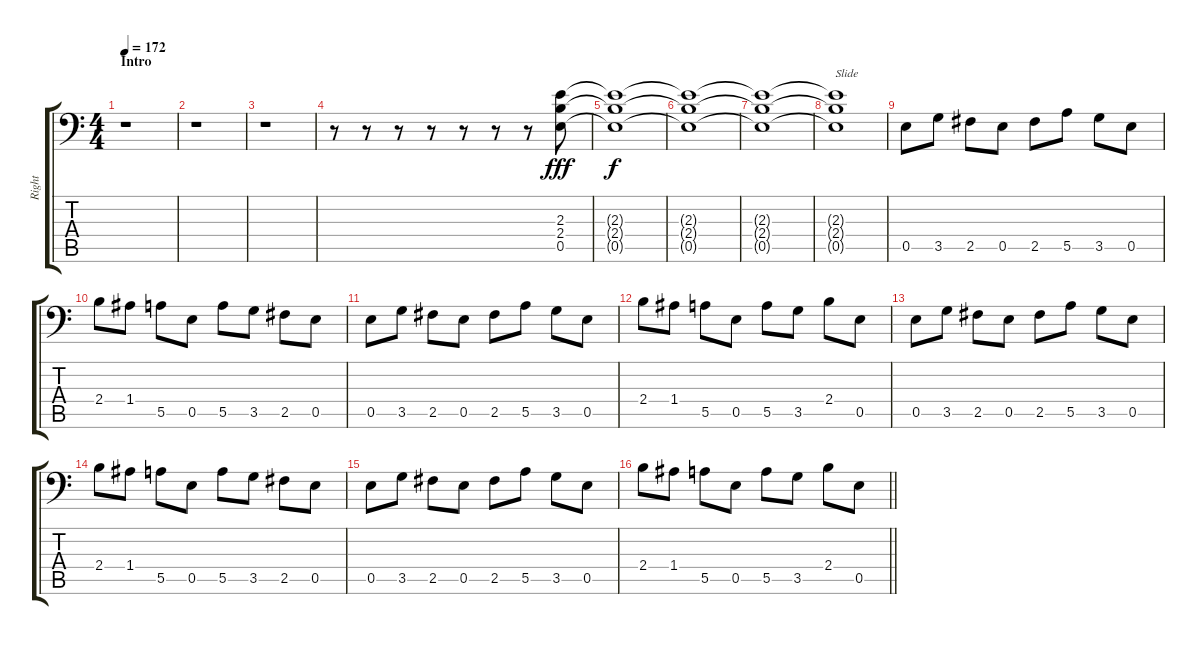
\track ("Right" "Right") {instrument distortionguitar}
\staff {score tabs}
\tuning (B3 Gb3 D3 A2 E2 A1) {hide}
\ts (4 4)
\section ("" "Intro")
\tempo 172
\clef f4
\ks c
r.1{dy fff instrument distortionguitar} |
r.1 |
r.1 |
r.8 r.8 r.8 r.8 r.8 r.8 r.8 (2.3 2.4 0.5).8 |
(2.3{t} 2.4{t} 0.5{t}).1{dy f} |
(2.3{t} 2.4{t} 0.5{t}).1 |
(2.3{t} 2.4{t} 0.5{t}).1 |
(2.3{t} 2.4{t} 0.5{t}).1{txt "Slide"} |
0.5.8 3.5.8 2.5.8 0.5.8 2.5.8 5.5.8 3.5.8 0.5.8 |
2.4.8 1.4.8 5.5.8 0.5.8 5.5.8 3.5.8 2.5.8 0.5.8 |
0.5.8 3.5.8 2.5.8 0.5.8 2.5.8 5.5.8 3.5.8 0.5.8 |
2.4.8 1.4.8 5.5.8 0.5.8 5.5.8 3.5.8 2.4.8 0.5.8 |
0.5.8 3.5.8 2.5.8 0.5.8 2.5.8 5.5.8 3.5.8 0.5.8 |
2.4.8 1.4.8 5.5.8 0.5.8 5.5.8 3.5.8 2.5.8 0.5.8 |
0.5.8 3.5.8 2.5.8 0.5.8 2.5.8 5.5.8 3.5.8 0.5.8 |
\barLineRight lightlight
2.4.8 1.4.8 5.5.8 0.5.8 5.5.8 3.5.8 2.4.8 0.5.8
